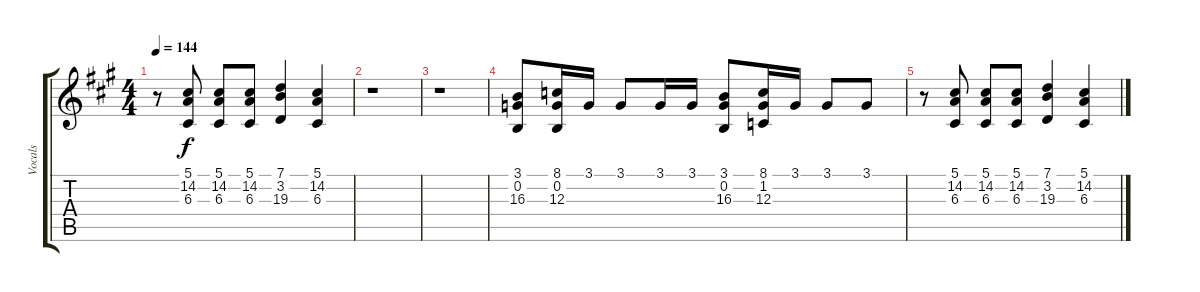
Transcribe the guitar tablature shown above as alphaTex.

\track ("Vocals" "Vocals") {instrument flute}
\staff {score tabs}
\tuning (E4 B3 G3 D3 A2 E2) {hide}
\ts (4 4)
\tempo 144
\clef g2
\ks a
r.8{dy f} (5.1 14.2 6.3).8 (5.1 14.2 6.3).8 (5.1 14.2 6.3).8 (7.1 3.2 19.3).4 (5.1 14.2 6.3).4 |
r.1 |
r.1 |
(3.1 0.2 16.3).8 (8.1 0.2 12.3).16 3.1.16 3.1.8 3.1.16 3.1.16 (3.1 0.2 16.3).8 (8.1 1.2 12.3).16 3.1.16 3.1.8 3.1.8 |
r.8 (5.1 14.2 6.3).8 (5.1 14.2 6.3).8 (5.1 14.2 6.3).8 (7.1 3.2 19.3).4 (5.1 14.2 6.3).4
